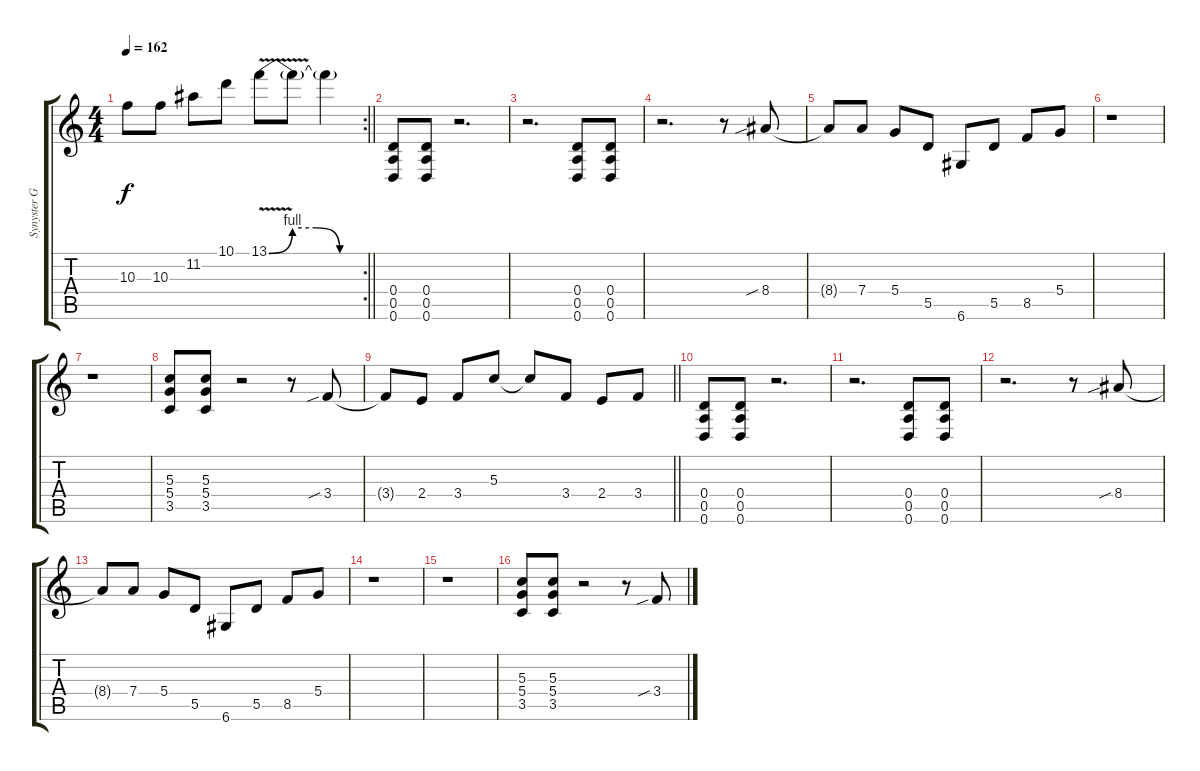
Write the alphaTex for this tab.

\track ("Synyster Gates" "Synyster G") {instrument distortionguitar}
\staff {score tabs}
\tuning (E4 B3 G3 D3 A2 D2) {hide}
\rc 2
\ts (4 4)
\tempo 162
\clef g2
\barLineRight lightlight
\ks c
10.3{t}.8{dy f} 10.3.8 11.2.8 10.1.8 13.1{be (custom 0 0 15 4 30 4 45 0 60 0) v}.8 13.1{t}.8 13.1{t}.4 |
(0.4 0.5 0.6).8 (0.4 0.5 0.6).8 r.2{d} |
r.2{d} (0.4 0.5 0.6).8 (0.4 0.5 0.6).8 |
r.2{d} r.8 8.4{sib}.8 |
8.4{t}.8 7.4.8 5.4.8 5.5.8 6.6.8 5.5.8 8.5.8 5.4.8 |
r.1 |
r.1 |
(5.3 5.4 3.5).8 (5.3 5.4 3.5).8 r.2 r.8 3.4{sib}.8 |
\barLineRight lightlight
3.4{t}.8 2.4.8 3.4.8 5.3.8 5.3{t}.8 3.4.8 2.4.8 3.4.8 |
(0.4 0.5 0.6).8 (0.4 0.5 0.6).8 r.2{d} |
r.2{d} (0.4 0.5 0.6).8 (0.4 0.5 0.6).8 |
r.2{d} r.8 8.4{sib}.8 |
8.4{t}.8 7.4.8 5.4.8 5.5.8 6.6.8 5.5.8 8.5.8 5.4.8 |
r.1 |
r.1 |
(5.3 5.4 3.5).8 (5.3 5.4 3.5).8 r.2 r.8 3.4{sib}.8
